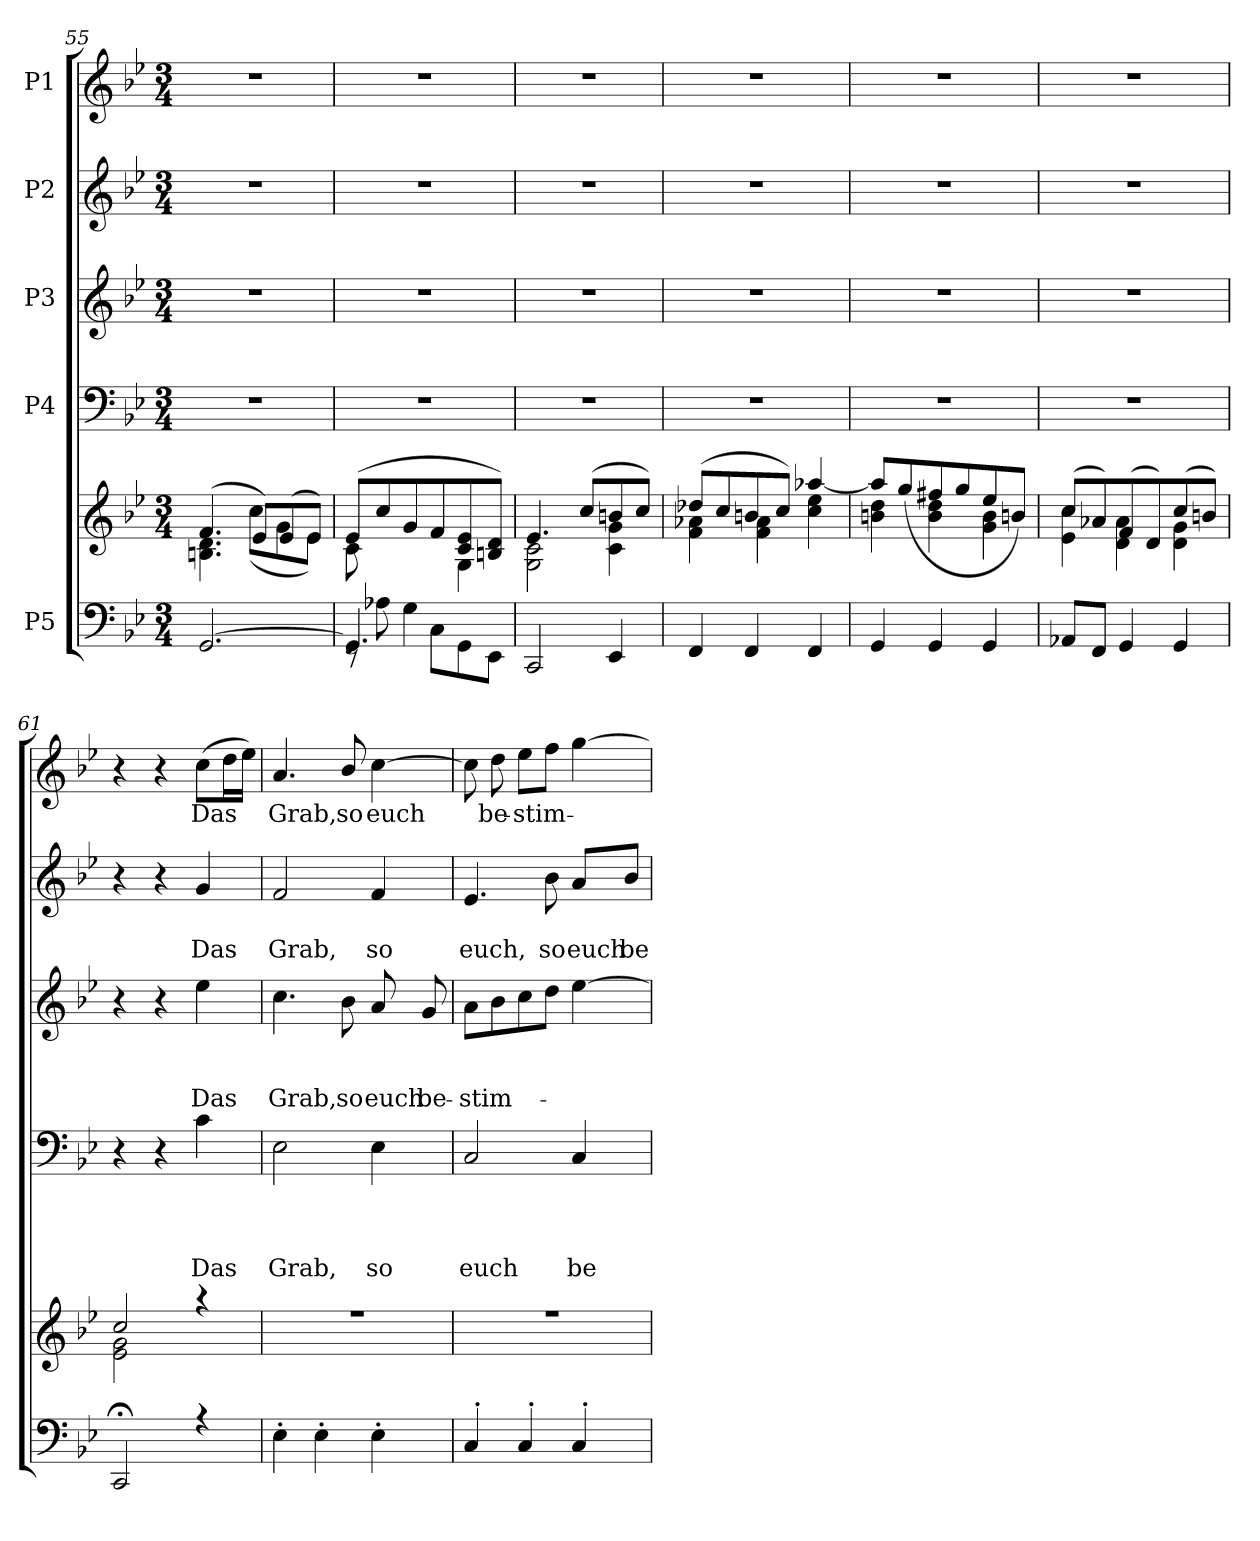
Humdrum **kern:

**kern	**kern	**kern	**text	**text	**text	**text	**kern	**text	**text	**text	**kern	**text	**text	**kern	**text
*part5	*part5	*part4	*part4	*part4	*part4	*part4	*part3	*part3	*part3	*part3	*part2	*part2	*part2	*part1	*part1
*staff6	*staff5	*staff4	*staff4	*staff4	*staff4	*staff4	*staff3	*staff3	*staff3	*staff3	*staff2	*staff2	*staff2	*staff1	*staff1
*I"P5	*	*I"P4	*	*	*	*	*I"P3	*	*	*	*I"P2	*	*	*I"P1	*
*clefF4	*clefG2	*clefF4	*	*	*	*	*clefG2	*	*	*	*clefG2	*	*	*clefG2	*
*	*	*	*	*	*	*	*ITrd7c12	*	*	*	*	*	*	*	*
*k[b-e-]	*k[b-e-]	*k[b-e-]	*	*	*	*	*k[b-e-]	*	*	*	*k[b-e-]	*	*	*k[b-e-]	*
*B-:	*B-:	*B-:	*	*	*	*	*B-:	*	*	*	*B-:	*	*	*B-:	*
*M3/4	*M3/4	*M3/4	*	*	*	*	*M3/4	*	*	*	*M3/4	*	*	*M3/4	*
=55	=55	=55	=55	=55	=55	=55	=55	=55	=55	=55	=55	=55	=55	=55	=55
*^	*^	*	*	*	*	*	*	*	*	*	*	*	*	*	*
!	!	!	!	!LO:N:vis=1	!	!	!	!	!LO:N:vis=1	!	!	!	!LO:N:vis=1	!	!	!LO:N:vis=1	!
[<2.GG/	2.ryy	(>4.f/	4.Bn\ 4.d\	2.r	.	.	.	.	2.r	.	.	.	2.r	.	.	2.r	.
.	.	8e-/L)	(<8cc\L	.	.	.	.	.	.	.	.	.	.	.	.	.	.
.	.	(>8e-/	8g\	.	.	.	.	.	.	.	.	.	.	.	.	.	.
.	.	8e-/J)	8e-\J)	.	.	.	.	.	.	.	.	.	.	.	.	.	.
=56	=56	=56	=56	=56	=56	=56	=56	=56	=56	=56	=56	=56	=56	=56	=56	=56	=56
!	!	!	!	!LO:N:vis=1	!	!	!	!	!LO:N:vis=1	!	!	!	!LO:N:vis=1	!	!	!LO:N:vis=1	!
4.GG/]	8rEE	(>8e-/L	8c\	2.r	.	.	.	.	2.r	.	.	.	2.r	.	.	2.r	.
.	8A-X\	8cc/	4.ryy	.	.	.	.	.	.	.	.	.	.	.	.	.	.
.	4G\	8g/	.	.	.	.	.	.	.	.	.	.	.	.	.	.	.
8C\L	.	8f/	.	.	.	.	.	.	.	.	.	.	.	.	.	.	.
8GG\	4ryy	8c/ 8e-/	4G\	.	.	.	.	.	.	.	.	.	.	.	.	.	.
8EE-\J	.	8Bn/ 8d/J)	.	.	.	.	.	.	.	.	.	.	.	.	.	.	.
=57	=57	=57	=57	=57	=57	=57	=57	=57	=57	=57	=57	=57	=57	=57	=57	=57	=57
!	!	!	!	!LO:N:vis=1	!	!	!	!	!LO:N:vis=1	!	!	!	!LO:N:vis=1	!	!	!LO:N:vis=1	!
2CC/	2.ryy	4.e-/	2G\ 2c\	2.r	.	.	.	.	2.r	.	.	.	2.r	.	.	2.r	.
.	.	(>8cc/L	.	.	.	.	.	.	.	.	.	.	.	.	.	.	.
4EE-/	.	8bn/	4c\ 4g\	.	.	.	.	.	.	.	.	.	.	.	.	.	.
.	.	8cc/J)	.	.	.	.	.	.	.	.	.	.	.	.	.	.	.
!!LO:PB:g=z
=58	=58	=58	=58	=58	=58	=58	=58	=58	=58	=58	=58	=58	=58	=58	=58	=58	=58
!	!	!	!	!LO:N:vis=1	!	!	!	!	!LO:N:vis=1	!	!	!	!LO:N:vis=1	!	!	!LO:N:vis=1	!
4FF/	2.ryy	(>8dd-X/L	4f\ 4a-X\	2.r	.	.	.	.	2.r	.	.	.	2.r	.	.	2.r	.
.	.	8cc/	.	.	.	.	.	.	.	.	.	.	.	.	.	.	.
4FF/	.	8bn/	4f\ 4a-\	.	.	.	.	.	.	.	.	.	.	.	.	.	.
.	.	8cc/J)	.	.	.	.	.	.	.	.	.	.	.	.	.	.	.
4FF/	.	4cc\ 4ee-\	[>4aa-X/	.	.	.	.	.	.	.	.	.	.	.	.	.	.
=59	=59	=59	=59	=59	=59	=59	=59	=59	=59	=59	=59	=59	=59	=59	=59	=59	=59
!	!	!	!	!LO:N:vis=1	!	!	!	!	!LO:N:vis=1	!	!	!	!LO:N:vis=1	!	!	!LO:N:vis=1	!
4GG/	2.ryy	4bn\ 4dd\	8aa-/L]	2.r	.	.	.	.	2.r	.	.	.	2.r	.	.	2.r	.
.	.	.	(>8gg/	.	.	.	.	.	.	.	.	.	.	.	.	.	.
4GG/	.	4b\ 4dd\	8ff#X/	.	.	.	.	.	.	.	.	.	.	.	.	.	.
.	.	.	8gg/	.	.	.	.	.	.	.	.	.	.	.	.	.	.
4GG/	.	4g\ 4b\	8ee-/	.	.	.	.	.	.	.	.	.	.	.	.	.	.
.	.	.	8bni/J)	.	.	.	.	.	.	.	.	.	.	.	.	.	.
=60	=60	=60	=60	=60	=60	=60	=60	=60	=60	=60	=60	=60	=60	=60	=60	=60	=60
!	!	!	!	!LO:N:vis=1	!	!	!	!	!LO:N:vis=1	!	!	!	!LO:N:vis=1	!	!	!LO:N:vis=1	!
8AA-X/L	2.ryy	(>8cc/L	4e-\ 4cc\	2.r	.	.	.	.	2.r	.	.	.	2.r	.	.	2.r	.
8FF/J	.	8a-X/)	.	.	.	.	.	.	.	.	.	.	.	.	.	.	.
4GG/	.	(>8f/	4d\ 4a-i\	.	.	.	.	.	.	.	.	.	.	.	.	.	.
.	.	8d/)	.	.	.	.	.	.	.	.	.	.	.	.	.	.	.
4GG/	.	(>8cc/	4d\ 4g\	.	.	.	.	.	.	.	.	.	.	.	.	.	.
.	.	8bn/J)	.	.	.	.	.	.	.	.	.	.	.	.	.	.	.
=61	=61	=61	=61	=61	=61	=61	=61	=61	=61	=61	=61	=61	=61	=61	=61	=61	=61
2CC;/	2.ryy	2cc/	2e-\ 2g\	4r	.	.	.	.	4r	.	.	.	4r	.	.	4r	.
.	.	.	.	4r	.	.	.	.	4r	.	.	.	4r	.	.	4r	.
!	!	!	!	!	!	!	!	!LO:LY:b	!	!	!	!LO:LY:b	!	!	!LO:LY:b	!	!LO:LY:b
4r	.	4raa	4ryy	4c\	.	.	.	Das	4e-\	.	.	Das	4g/	.	Das	(>8cc\L	Das
.	.	.	.	.	.	.	.	.	.	.	.	.	.	.	.	16dd\L	.
.	.	.	.	.	.	.	.	.	.	.	.	.	.	.	.	16ee-\JJ)	.
=62	=62	=62	=62	=62	=62	=62	=62	=62	=62	=62	=62	=62	=62	=62	=62	=62	=62
!	!	!LO:N:vis=1	!	!	!	!	!	!LO:LY:b	!	!	!	!LO:LY:b	!	!	!LO:LY:b	!	!LO:LY:b
4E-'>\	2.ryy	2.r	2.ryy	2E-\	.	.	.	Grab,	4.c\	.	.	Grab,	2f/	.	Grab,	4.a/	Grab,
4E-'>\	.	.	.	.	.	.	.	.	.	.	.	.	.	.	.	.	.
!	!	!	!	!	!	!	!	!	!	!	!	!LO:LY:b	!	!	!	!	!LO:LY:b
.	.	.	.	.	.	.	.	.	8B-\	.	.	so	.	.	.	8b-/	so
!	!	!	!	!	!	!	!	!LO:LY:b	!	!	!	!LO:LY:b	!	!	!LO:LY:b	!	!LO:LY:b
4E-'>\	.	.	.	4E-\	.	.	.	so	8A/	.	.	euch	4f/	.	so	[>4cc\	euch
!	!	!	!	!	!	!	!	!	!	!	!	!LO:LY:b	!	!	!	!	!
.	.	.	.	.	.	.	.	.	8G/	.	.	be-	.	.	.	.	.
!!LO:LB:g=z
=63	=63	=63	=63	=63	=63	=63	=63	=63	=63	=63	=63	=63	=63	=63	=63	=63	=63
!	!	!LO:N:vis=1	!	!	!	!	!	!LO:LY:b	!	!	!	!LO:LY:b	!	!	!LO:LY:b	!	!
4C'>/	2.ryy	2.r	2.ryy	2C/	.	.	.	euch	8A\L	.	.	-stim-	4.e-/	.	euch,	8cc\]	.
!	!	!	!	!	!	!	!	!	!	!	!	!	!	!	!	!	!LO:LY:b
.	.	.	.	.	.	.	.	.	8B-\	.	.	.	.	.	.	8dd\	be-
!	!	!	!	!	!	!	!	!	!	!	!	!	!	!	!	!	!LO:LY:b
4C'>/	.	.	.	.	.	.	.	.	8c\	.	.	.	.	.	.	8ee-\L	-stim-
!	!	!	!	!	!	!	!	!	!	!	!	!	!	!	!LO:LY:b	!	!
.	.	.	.	.	.	.	.	.	8d\J	.	.	.	8b-\	.	so	8ff\J	.
!	!	!	!	!	!	!	!	!LO:LY:b	!	!	!	!	!	!	!LO:LY:b	!	!
4C'>/	.	.	.	4C/	.	.	.	be-	[>4e-\	.	.	.	8a/L	.	euch	[>4gg\	.
!	!	!	!	!	!	!	!	!	!	!	!	!	!	!	!LO:LY:b	!	!
.	.	.	.	.	.	.	.	.	.	.	.	.	8b-/J	.	be-	.	.
*v	*v	*	*	*	*	*	*	*	*	*	*	*	*	*	*	*	*
*	*v	*v	*	*	*	*	*	*	*	*	*	*	*	*	*	*
=	=	=	=	=	=	=	=	=	=	=	=	=	=	=	=
*-	*-	*-	*-	*-	*-	*-	*-	*-	*-	*-	*-	*-	*-	*-	*-
